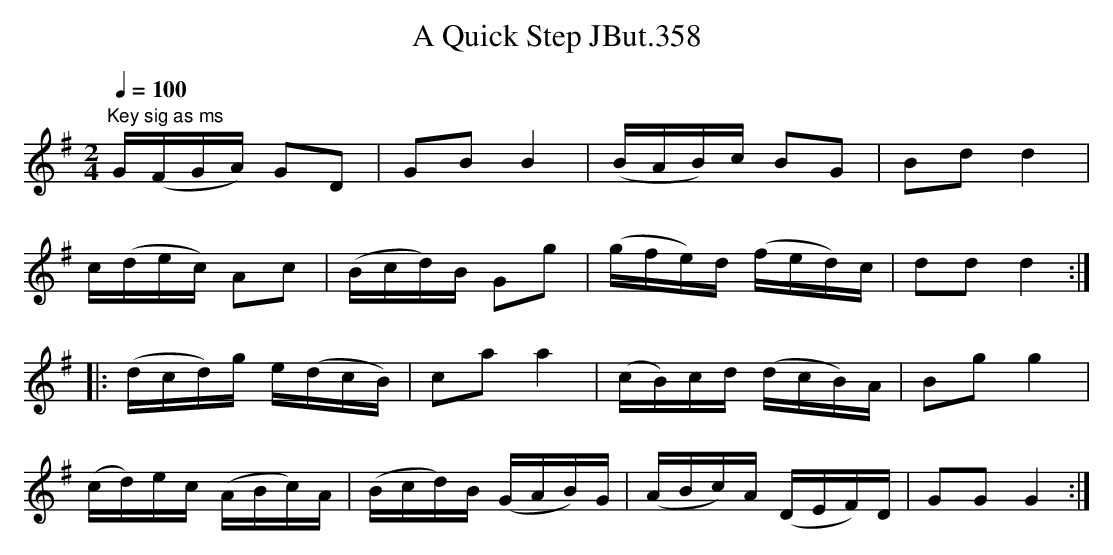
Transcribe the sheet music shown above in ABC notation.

X:1
T:Quick Step JBut.358, A
Q:1/4=100
M:2/4
L:1/8
K:G
"Key sig as ms"G/(F/G/A/) GD| GB B2|(B/A/B/)c/ BG|Bd d2|
c/(d/e/c/) Ac|(B/c/d/)B/ Gg|(g/f/e/)d/ (f/e/d/)c/| dd d2:|
|:(d/c/d/)g/ e/(d/c/B/)|ca a2|(c/B/)c/d/ (d/c/B/)A/ |Bg g2|
(c/d/)e/c/ (A/B/c/)A/| (B/c/d/)B/ (G/A/B/)G/|(A/B/c/)A/ (D/E/F/)D/|GG G2:|
